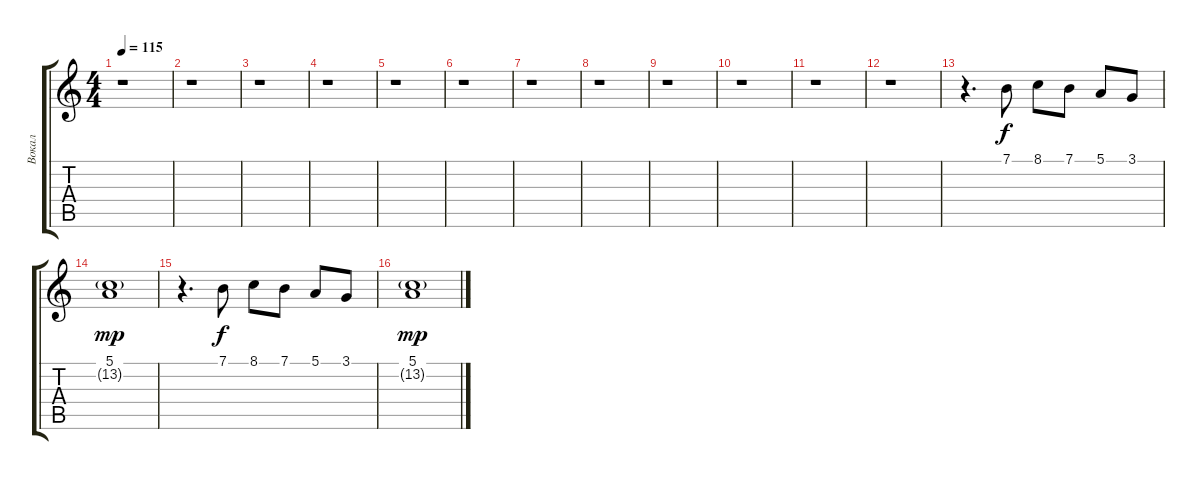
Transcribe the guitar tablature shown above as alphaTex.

\track ("Вокал" "Вокал") {instrument sopranosax}
\staff {score tabs}
\tuning (E4 B3 G3 D3 A2 E2) {hide}
\ts (4 4)
\tempo 115
\clef g2
\ks c
r.1{dy f} |
r.1 |
r.1 |
r.1 |
r.1 |
r.1 |
r.1 |
r.1 |
r.1 |
r.1 |
r.1 |
r.1 |
r.4{d} 7.1.8 8.1.8 7.1.8 5.1.8 3.1.8 |
(5.1 13.2{g}).1{dy mp} |
r.4{d} 7.1.8{dy f} 8.1.8 7.1.8 5.1.8 3.1.8 |
(5.1 13.2{g}).1{dy mp}
